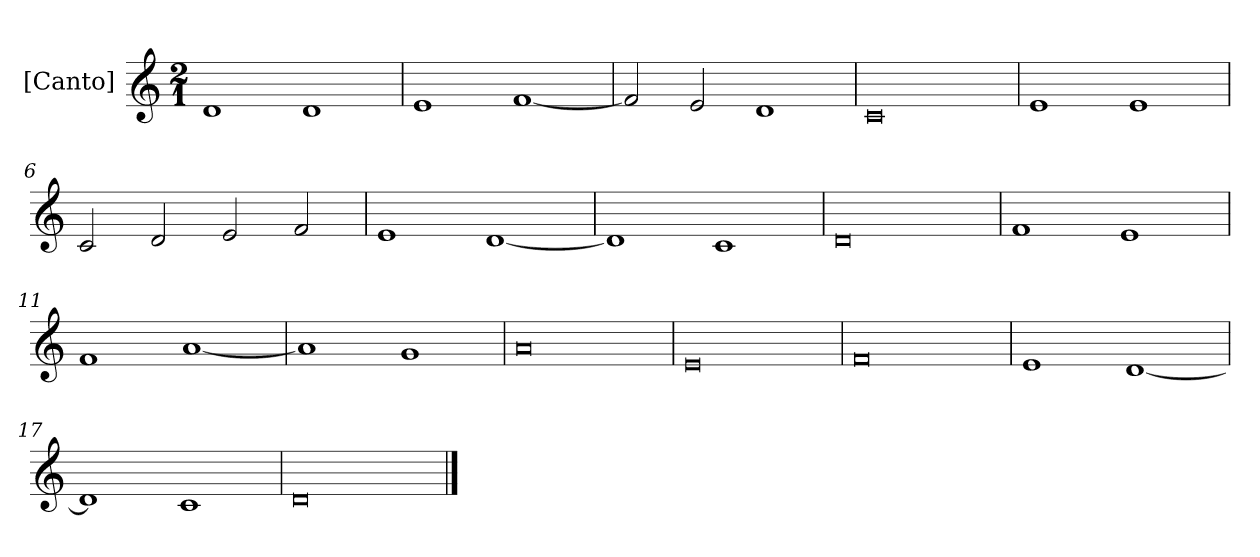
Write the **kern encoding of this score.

**kern
*part1
*staff1
*I"[Canto]
*clefG2
*M2/1
=1
1d
1d
=2
1e
[1f
=3
2f]
2e
1d
=4
0c
=5
1e
1e
=6
2c
2d
2e
2f
=7
1e
[1d
=8
1d]
1c
=9
0d
=10
1f
1e
=11
1f
[1a
=12
1a]
1g
=13
0a
=14
0e
=15
0f
=16
1e
[1d
=17
1d]
1c
=18
0d
==
*-
